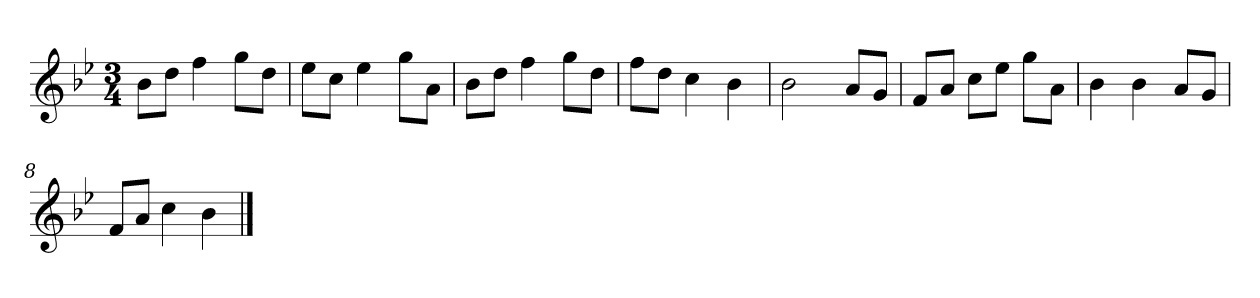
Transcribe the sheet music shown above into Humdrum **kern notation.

**kern
*part1
*staff1
*clefG2
*k[b-e-]
*B-:
*M3/4
=
8b-\L
8dd\J
4ff
8gg\L
8dd\J
=2
8ee-\L
8cc\J
4ee-
8gg\L
8a\J
=3
8b-\L
8dd\J
4ff
8gg\L
8dd\J
=4
8ff\L
8dd\J
4cc
4b-
=5y
2b-
8a/L
8g/J
=6
8f/L
8a/J
8cc\L
8ee-\J
8gg\L
8a\J
=7
4b-
4b-
8a/L
8g/J
=8
8f/L
8a/J
4cc
4b-
==
*-
